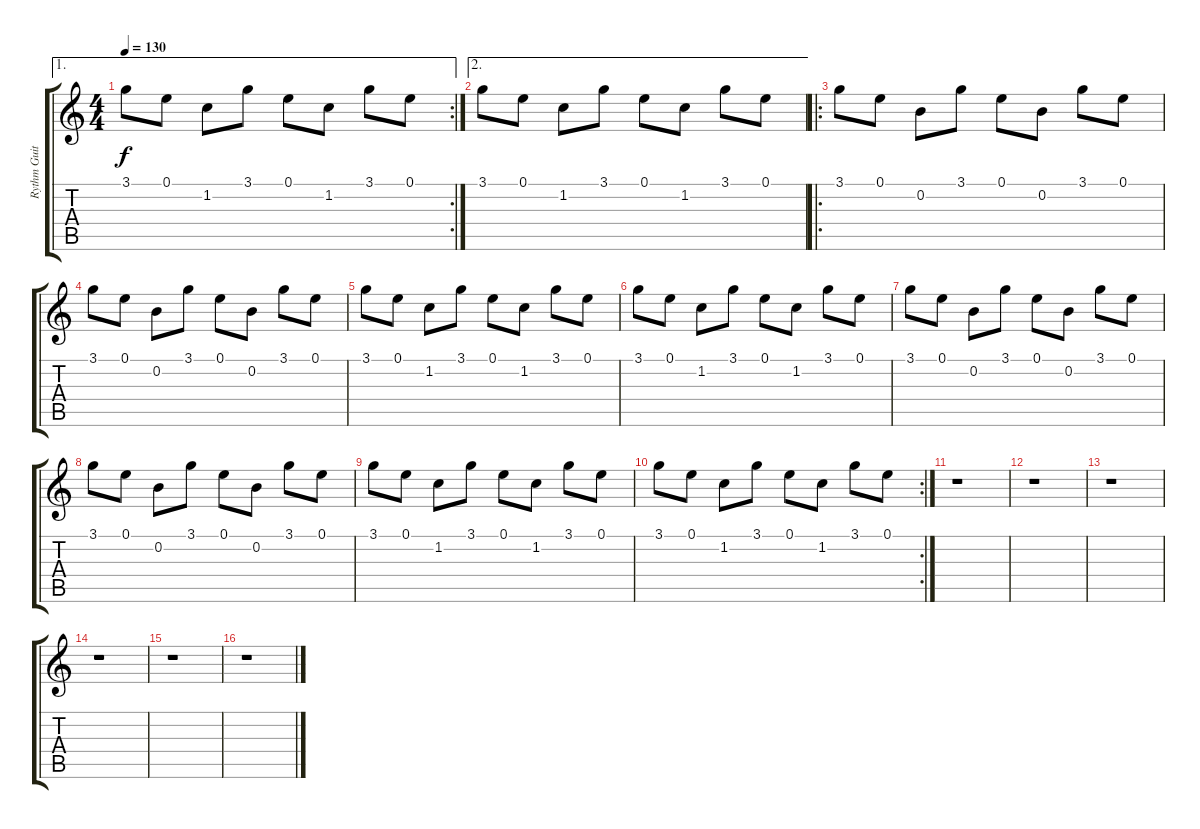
\track ("Rythm Guitar 2" "Rythm Guit") {instrument electricguitarjazz}
\staff {score tabs}
\tuning (E4 B3 G3 D3 A2 E2) {hide}
\ae 1
\rc 2
\ts (4 4)
\tempo 130
\clef g2
\ks c
3.1.8{dy f} 0.1.8 1.2.8 3.1.8 0.1.8 1.2.8 3.1.8 0.1.8 |
\ae 2
3.1.8 0.1.8 1.2.8 3.1.8 0.1.8 1.2.8 3.1.8 0.1.8 |
\ro
3.1.8 0.1.8 0.2.8 3.1.8 0.1.8 0.2.8 3.1.8 0.1.8 |
3.1.8 0.1.8 0.2.8 3.1.8 0.1.8 0.2.8 3.1.8 0.1.8 |
3.1.8 0.1.8 1.2.8 3.1.8 0.1.8 1.2.8 3.1.8 0.1.8 |
3.1.8 0.1.8 1.2.8 3.1.8 0.1.8 1.2.8 3.1.8 0.1.8 |
3.1.8 0.1.8 0.2.8 3.1.8 0.1.8 0.2.8 3.1.8 0.1.8 |
3.1.8 0.1.8 0.2.8 3.1.8 0.1.8 0.2.8 3.1.8 0.1.8 |
3.1.8 0.1.8 1.2.8 3.1.8 0.1.8 1.2.8 3.1.8 0.1.8 |
\rc 2
3.1.8 0.1.8 1.2.8 3.1.8 0.1.8 1.2.8 3.1.8 0.1.8 |
r.1 |
r.1 |
r.1 |
r.1 |
r.1 |
r.1
